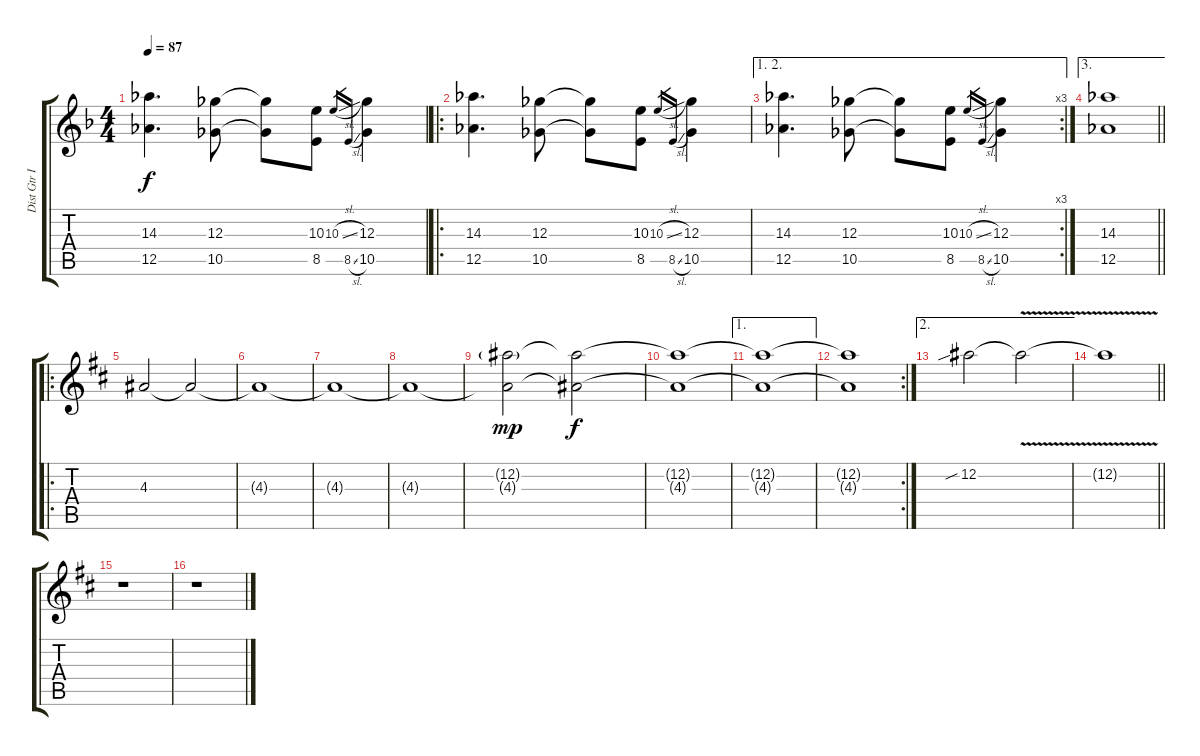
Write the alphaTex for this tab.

\track ("Dist Gtr III" "Dist Gtr I") {instrument overdrivenguitar}
\staff {score tabs}
\tuning (Eb4 Bb3 Gb3 Db3 Ab2 Eb2) {hide}
\ts (4 4)
\tempo 87
\clef g2
\ks f
(14.3 12.5).4{d dy f} (12.3 10.5).8 (12.3{t} 10.5{t}).8 (10.3 8.5).8 10.3{sl}.16{gr} 8.5{sl}.16{gr} (12.3 10.5).4 |
\ro
(14.3 12.5).4{d} (12.3 10.5).8 (12.3{t} 10.5{t}).8 (10.3 8.5).8 10.3{sl}.16{gr} 8.5{sl}.16{gr} (12.3 10.5).4 |
\ae (1 2)
\rc 3
(14.3 12.5).4{d} (12.3 10.5).8 (12.3{t} 10.5{t}).8 (10.3 8.5).8 10.3{sl}.16{gr} 8.5{sl}.16{gr} (12.3 10.5).4 |
\ae 3
\barLineRight lightlight
(14.3 12.5).1 |
\ro
\ks d
4.3.2 4.3{t}.2 |
4.3{t}.1 |
4.3{t}.1 |
4.3{t}.1 |
(12.2{g} 4.3{t}).2{dy mp} (12.2{t} 4.3{t}).2{dy f} |
(12.2{t} 4.3{t}).1 |
\ae 1
(12.2{t} 4.3{t}).1 |
\rc 2
(12.2{t} 4.3{t}).1 |
\ae 2
12.2{sib}.2 12.2{v t}.2 |
\barLineRight lightlight
12.2{v t}.1 |
r.1 |
r.1
